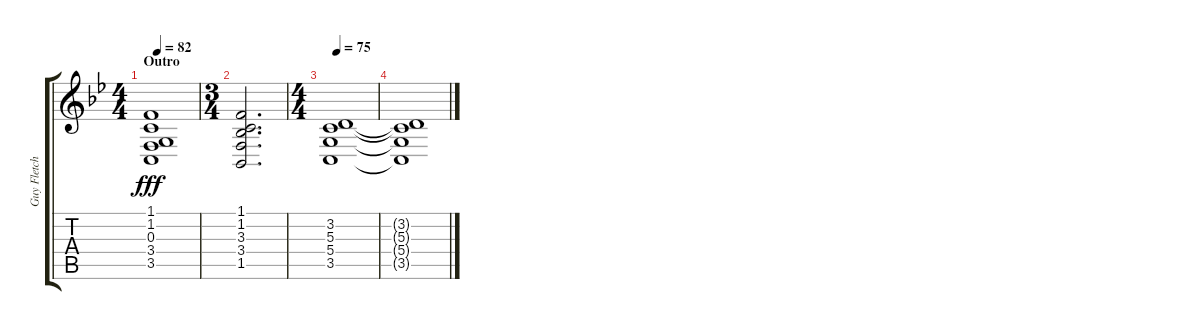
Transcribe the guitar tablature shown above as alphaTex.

\track ("Guy Fletcher - Keyboards" "Guy Fletch") {instrument synthstrings1}
\staff {score tabs}
\tuning (E4 B3 G3 D3 A2 E2) {hide}
\ts (4 4)
\section ("" "Outro")
\tempo 82
\clef g2
\ks bb
(1.1 1.2 0.3 3.4 3.5).1{dy fff} |
\ts (3 4)
(1.1 1.2 3.3 3.4 1.5).2{d} |
\ts (4 4)
\tempo 75
(3.2 5.3 5.4 3.5).1 |
(3.2{t} 5.3{t} 5.4{t} 3.5{t}).1
